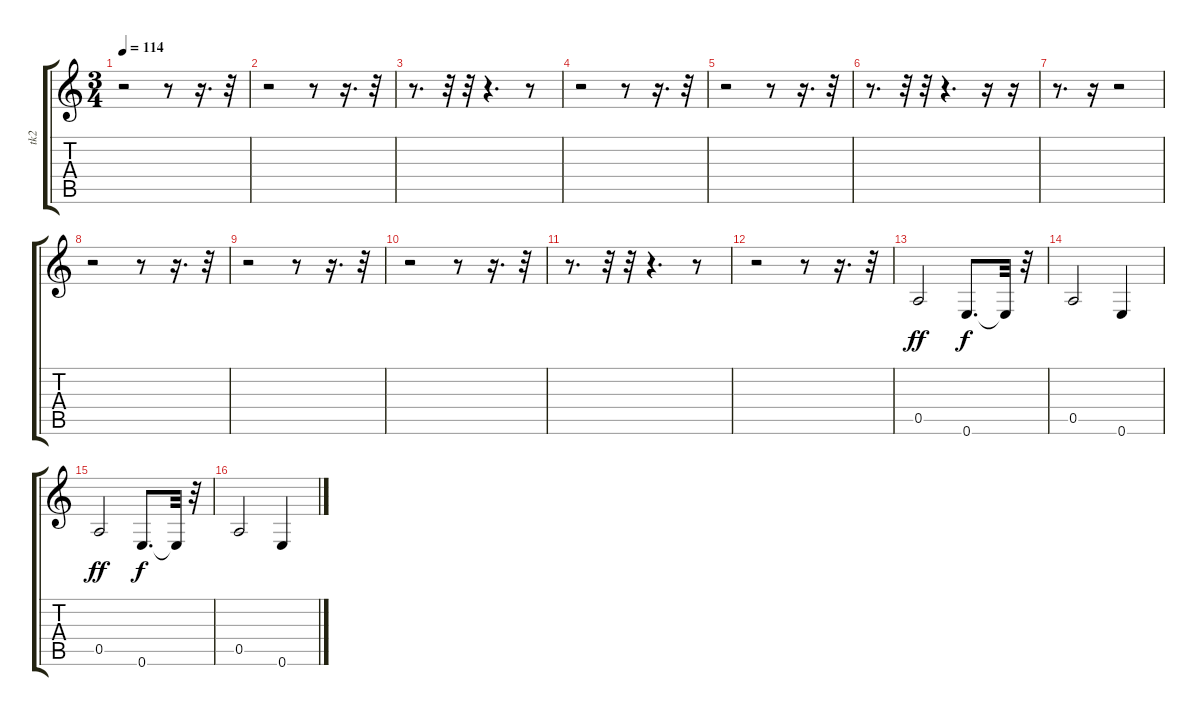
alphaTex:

\track ("tk2" "tk2") {instrument fretlessbass}
\staff {score tabs}
\tuning (E4 B3 G3 D3 A2 E2) {hide}
\ts (3 4)
\tempo 114
\clef g2
\ks c
r.2{dy ff} r.8 r.16{d} r.32 |
r.2 r.8 r.16{d} r.32 |
r.8{d} r.32 r.32 r.4{d} r.8 |
r.2 r.8 r.16{d} r.32 |
r.2 r.8 r.16{d} r.32 |
r.8{d} r.32 r.32 r.4{d} r.16 r.16 |
r.8{d} r.16 r.2 |
r.2 r.8 r.16{d} r.32 |
r.2 r.8 r.16{d} r.32 |
r.2 r.8 r.16{d} r.32 |
r.8{d} r.32 r.32 r.4{d} r.8 |
r.2 r.8 r.16{d} r.32 |
0.5.2 0.6.8{d dy f} 0.6{t}.32 r.32 |
0.5.2 0.6.4 |
0.5.2{dy ff} 0.6.8{d dy f} 0.6{t}.32 r.32 |
0.5.2 0.6.4
